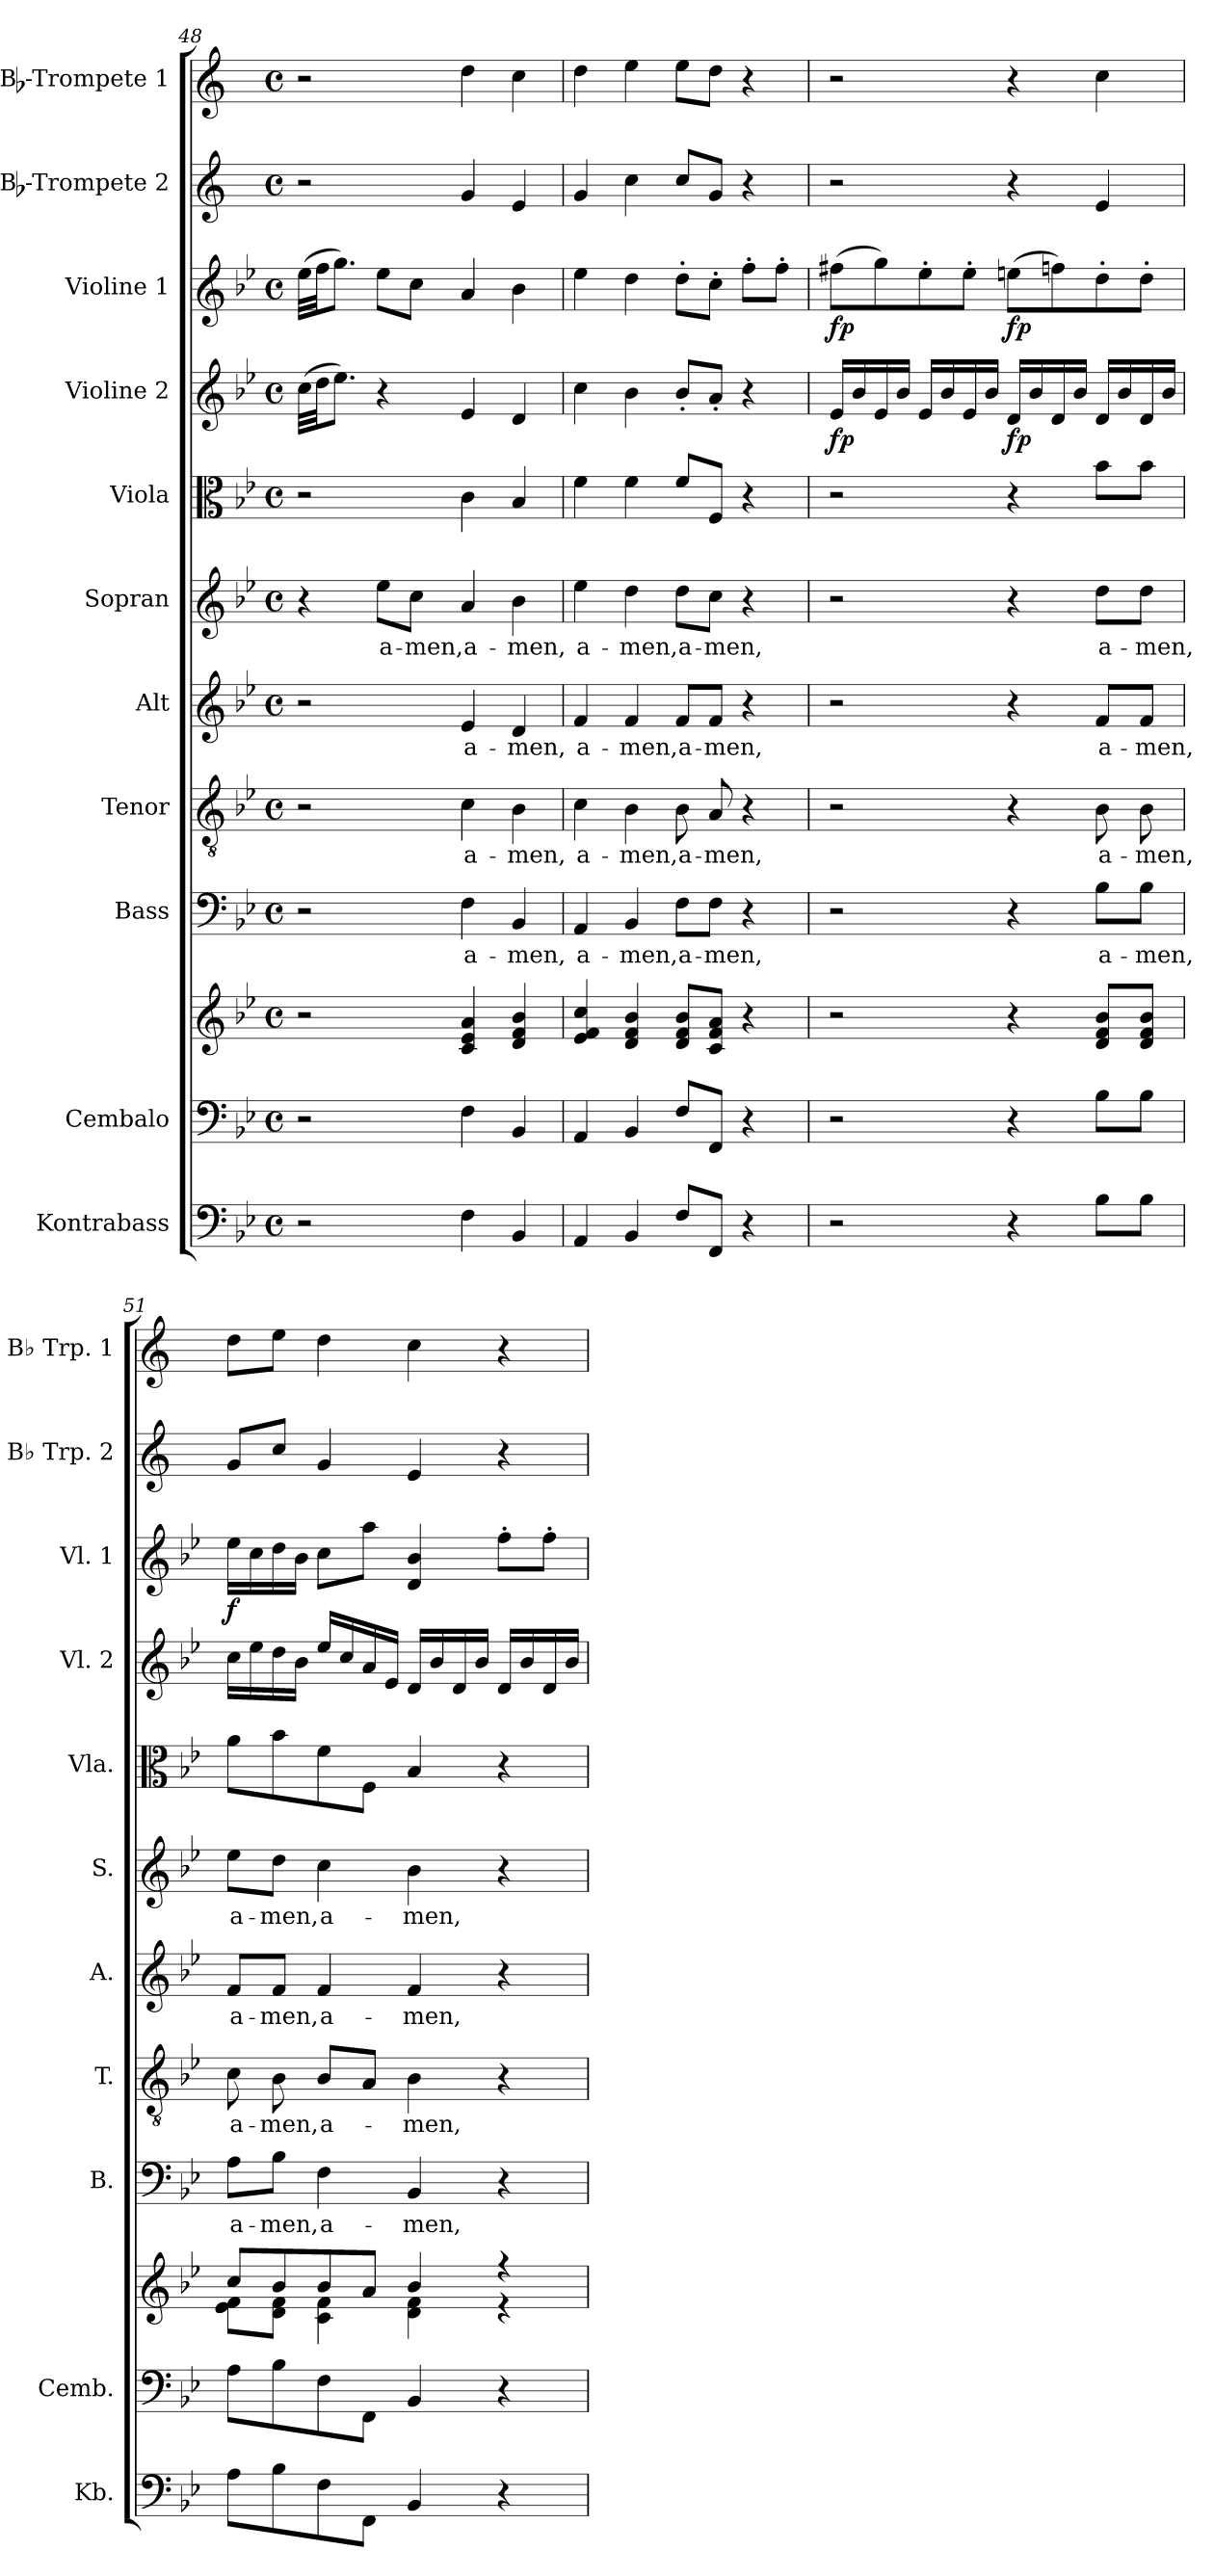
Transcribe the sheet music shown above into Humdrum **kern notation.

**kern	**kern	**kern	**kern	**text	**kern	**text	**kern	**text	**kern	**text	**kern	**kern	**dynam	**kern	**dynam	**kern	**kern
*part11	*part10	*part10	*part9	*part9	*part8	*part8	*part7	*part7	*part6	*part6	*part5	*part4	*part4	*part3	*part3	*part2	*part1
*staff12	*staff11	*staff10	*staff9	*staff9	*staff8	*staff8	*staff7	*staff7	*staff6	*staff6	*staff5	*staff4	*staff4	*staff3	*staff3	*staff2	*staff1
*I"Kontrabass	*I"Cembalo	*	*I"Bass	*	*I"Tenor	*	*I"Alt	*	*I"Sopran	*	*I"Viola	*I"Violine 2	*	*I"Violine 1	*	*I"Bb-Trompete 2	*I"Bb-Trompete 1
*I'Kb.	*I'Cemb.	*	*I'B.	*	*I'T.	*	*I'A.	*	*I'S.	*	*I'Vla.	*I'Vl. 2	*	*I'Vl. 1	*	*I'Bb Trp. 2	*I'Bb Trp. 1
*clefF4	*clefF4	*clefG2	*clefF4	*	*clefGv2	*	*clefG2	*	*clefG2	*	*clefC3	*clefG2	*	*clefG2	*	*clefG2	*clefG2
*ITrd7c12	*	*	*	*	*	*	*	*	*	*	*	*	*	*	*	*ITrd1c2	*ITrd1c2
*k[b-e-]	*k[b-e-]	*k[b-e-]	*k[b-e-]	*	*k[b-e-]	*	*k[b-e-]	*	*k[b-e-]	*	*k[b-e-]	*k[b-e-]	*	*k[b-e-]	*	*k[b-e-]	*k[b-e-]
*B-:	*B-:	*B-:	*B-:	*	*B-:	*	*B-:	*	*B-:	*	*B-:	*B-:	*	*B-:	*	*B-:	*B-:
*M4/4	*M4/4	*M4/4	*M4/4	*	*M4/4	*	*M4/4	*	*M4/4	*	*M4/4	*M4/4	*	*M4/4	*	*M4/4	*M4/4
*met(c)	*met(c)	*met(c)	*met(c)	*	*met(c)	*	*met(c)	*	*met(c)	*	*met(c)	*met(c)	*	*met(c)	*	*met(c)	*met(c)
=48	=48	=48	=48	=48	=48	=48	=48	=48	=48	=48	=48	=48	=48	=48	=48	=48	=48
2r	2r	2r	2r	.	2r	.	2r	.	4r	.	2r	(>32cc\LLL	.	(>32ee-\LLL	.	2r	2r
.	.	.	.	.	.	.	.	.	.	.	.	32dd\JJ	.	32ff\JJ	.	.	.
.	.	.	.	.	.	.	.	.	.	.	.	8.ee-\J)	.	8.gg\J)	.	.	.
!	!	!	!	!	!	!	!	!	!	!LO:LY:b	!	!	!	!	!	!	!
.	.	.	.	.	.	.	.	.	8ee-\L	a-	.	4r	.	8ee-\L	.	.	.
!	!	!	!	!	!	!	!	!	!	!LO:LY:b	!	!	!	!	!	!	!
.	.	.	.	.	.	.	.	.	8cc\J	-men,	.	.	.	8cc\J	.	.	.
!	!	!	!	!LO:LY:b	!	!LO:LY:b	!	!LO:LY:b	!	!LO:LY:b	!	!	!	!	!	!	!
4FF\	4F\	4c/ 4e-/ 4a/	4F\	a-	4c\	a-	4e-/	a-	4a/	a-	4c\	4e-/	.	4a/	.	4f/	4cc\
!	!	!	!	!LO:LY:b	!	!LO:LY:b	!	!LO:LY:b	!	!LO:LY:b	!	!	!	!	!	!	!
4BBB-/	4BB-/	4d/ 4f/ 4b-/	4BB-/	-men,	4B-\	-men,	4d/	-men,	4b-\	-men,	4B-/	4d/	.	4b-\	.	4d/	4b-\
=49	=49	=49	=49	=49	=49	=49	=49	=49	=49	=49	=49	=49	=49	=49	=49	=49	=49
!	!	!	!	!LO:LY:b	!	!LO:LY:b	!	!LO:LY:b	!	!LO:LY:b	!	!	!	!	!	!	!
4AAA/	4AA/	4e-/ 4f/ 4cc/	4AA/	a-	4c\	a-	4f/	a-	4ee-\	a-	4f\	4cc\	.	4ee-\	.	4f/	4cc\
!	!	!	!	!LO:LY:b	!	!LO:LY:b	!	!LO:LY:b	!	!LO:LY:b	!	!	!	!	!	!	!
4BBB-/	4BB-/	4d/ 4f/ 4b-/	4BB-/	-men,	4B-\	-men,	4f/	-men,	4dd\	-men,	4f\	4b-\	.	4dd\	.	4b-\	4dd\
!	!	!	!	!LO:LY:b	!	!LO:LY:b	!	!LO:LY:b	!	!LO:LY:b	!	!	!	!	!	!	!
8FF/L	8F/L	8d/ 8f/ 8b-/L	8F\L	a-	8B-\	a-	8f/L	a-	8dd\L	a-	8f/L	8b-'</L	.	8dd'>\L	.	8b-/L	8dd\L
!	!	!	!	!LO:LY:b	!	!LO:LY:b	!	!LO:LY:b	!	!LO:LY:b	!	!	!	!	!	!	!
8FFF/J	8FF/J	8c/ 8f/ 8a/J	8F\J	-men,	8A/	-men,	8f/J	-men,	8cc\J	-men,	8F/J	8a'</J	.	8cc'>\J	.	8f/J	8cc\J
4r	4r	4r	4r	.	4r	.	4r	.	4r	.	4r	4r	.	8ff'>\L	.	4r	4r
.	.	.	.	.	.	.	.	.	.	.	.	.	.	8ff'>\J	.	.	.
=50	=50	=50	=50	=50	=50	=50	=50	=50	=50	=50	=50	=50	=50	=50	=50	=50	=50
!	!	!	!	!	!	!	!	!	!	!	!	!	!LO:DY:b	!	!LO:DY:b	!	!
2r	2r	2r	2r	.	2r	.	2r	.	2r	.	2r	16e-/LL	fp	(>8ff#X\L	fp	2r	2r
.	.	.	.	.	.	.	.	.	.	.	.	16b-/	.	.	.	.	.
.	.	.	.	.	.	.	.	.	.	.	.	16e-/	.	8gg\)	.	.	.
.	.	.	.	.	.	.	.	.	.	.	.	16b-/JJ	.	.	.	.	.
.	.	.	.	.	.	.	.	.	.	.	.	16e-/LL	.	8ee-'>\	.	.	.
.	.	.	.	.	.	.	.	.	.	.	.	16b-/	.	.	.	.	.
.	.	.	.	.	.	.	.	.	.	.	.	16e-/	.	8ee-'>\J	.	.	.
.	.	.	.	.	.	.	.	.	.	.	.	16b-/JJ	.	.	.	.	.
!	!	!	!	!	!	!	!	!	!	!	!	!	!LO:DY:b	!	!LO:DY:b	!	!
4r	4r	4r	4r	.	4r	.	4r	.	4r	.	4r	16d/LL	fp	(>8een\L	fp	4r	4r
.	.	.	.	.	.	.	.	.	.	.	.	16b-/	.	.	.	.	.
.	.	.	.	.	.	.	.	.	.	.	.	16d/	.	8ffn\)	.	.	.
.	.	.	.	.	.	.	.	.	.	.	.	16b-/JJ	.	.	.	.	.
!	!	!	!	!LO:LY:b	!	!LO:LY:b	!	!LO:LY:b	!	!LO:LY:b	!	!	!	!	!	!	!
8BB-\L	8B-\L	8d/ 8f/ 8b-/L	8B-\L	a-	8B-\	a-	8f/L	a-	8dd\L	a-	8b-\L	16d/LL	.	8dd'>\	.	4d/	4b-\
.	.	.	.	.	.	.	.	.	.	.	.	16b-/	.	.	.	.	.
!	!	!	!	!LO:LY:b	!	!LO:LY:b	!	!LO:LY:b	!	!LO:LY:b	!	!	!	!	!	!	!
8BB-\J	8B-\J	8d/ 8f/ 8b-/J	8B-\J	-men,	8B-\	-men,	8f/J	-men,	8dd\J	-men,	8b-\J	16d/	.	8dd'>\J	.	.	.
.	.	.	.	.	.	.	.	.	.	.	.	16b-/JJ	.	.	.	.	.
!!LO:PB:g=z
=51	=51	=51	=51	=51	=51	=51	=51	=51	=51	=51	=51	=51	=51	=51	=51	=51	=51
*	*	*^	*	*	*	*	*	*	*	*	*	*	*	*	*	*	*
!	!	!	!	!	!LO:LY:b	!	!LO:LY:b	!	!LO:LY:b	!	!LO:LY:b	!	!	!	!	!LO:DY:b	!	!
8AA\L	8A\L	8cc/L	8e-\ 8f\L	8A\L	a-	8c\	a-	8f/L	a-	8ee-\L	a-	8a\L	16cc\LL	.	16ee-\LL	f	8f/L	8cc\L
.	.	.	.	.	.	.	.	.	.	.	.	.	16ee-\	.	16cc\	.	.	.
!	!	!	!	!	!LO:LY:b	!	!LO:LY:b	!	!LO:LY:b	!	!LO:LY:b	!	!	!	!	!	!	!
8BB-\	8B-\	8b-/	8d\ 8f\J	8B-\J	-men,	8B-\	-men,	8f/J	-men,	8dd\J	-men,	8b-\	16dd\	.	16dd\	.	8b-/J	8dd\J
.	.	.	.	.	.	.	.	.	.	.	.	.	16b-\JJ	.	16b-\JJ	.	.	.
!	!	!	!	!	!LO:LY:b	!	!LO:LY:b	!	!LO:LY:b	!	!LO:LY:b	!	!	!	!	!	!	!
8FF\	8F\	8b-/	4c\ 4f\	4F\	a-	8B-/L	a-	4f/	a-	4cc\	a-	8f\	16ee-/LL	.	8cc\L	.	4f/	4cc\
.	.	.	.	.	.	.	.	.	.	.	.	.	16cc/	.	.	.	.	.
8FFF\J	8FF\J	8a/J	.	.	.	8A/J	.	.	.	.	.	8F\J	16a/	.	8aa\J	.	.	.
.	.	.	.	.	.	.	.	.	.	.	.	.	16e-/JJ	.	.	.	.	.
!	!	!	!	!	!LO:LY:b	!	!LO:LY:b	!	!LO:LY:b	!	!LO:LY:b	!	!	!	!	!	!	!
4BBB-/	4BB-/	4b-/	4d\ 4f\	4BB-/	-men,	4B-\	-men,	4f/	-men,	4b-\	-men,	4B-/	16d/LL	.	4d/ 4b-/	.	4d/	4b-\
.	.	.	.	.	.	.	.	.	.	.	.	.	16b-/	.	.	.	.	.
.	.	.	.	.	.	.	.	.	.	.	.	.	16d/	.	.	.	.	.
.	.	.	.	.	.	.	.	.	.	.	.	.	16b-/JJ	.	.	.	.	.
4r	4r	4r	4r	4r	.	4r	.	4r	.	4r	.	4r	16d/LL	.	8ff'>\L	.	4r	4r
.	.	.	.	.	.	.	.	.	.	.	.	.	16b-/	.	.	.	.	.
.	.	.	.	.	.	.	.	.	.	.	.	.	16d/	.	8ff'>\J	.	.	.
.	.	.	.	.	.	.	.	.	.	.	.	.	16b-/JJ	.	.	.	.	.
*	*	*v	*v	*	*	*	*	*	*	*	*	*	*	*	*	*	*	*
=	=	=	=	=	=	=	=	=	=	=	=	=	=	=	=	=	=
*-	*-	*-	*-	*-	*-	*-	*-	*-	*-	*-	*-	*-	*-	*-	*-	*-	*-
